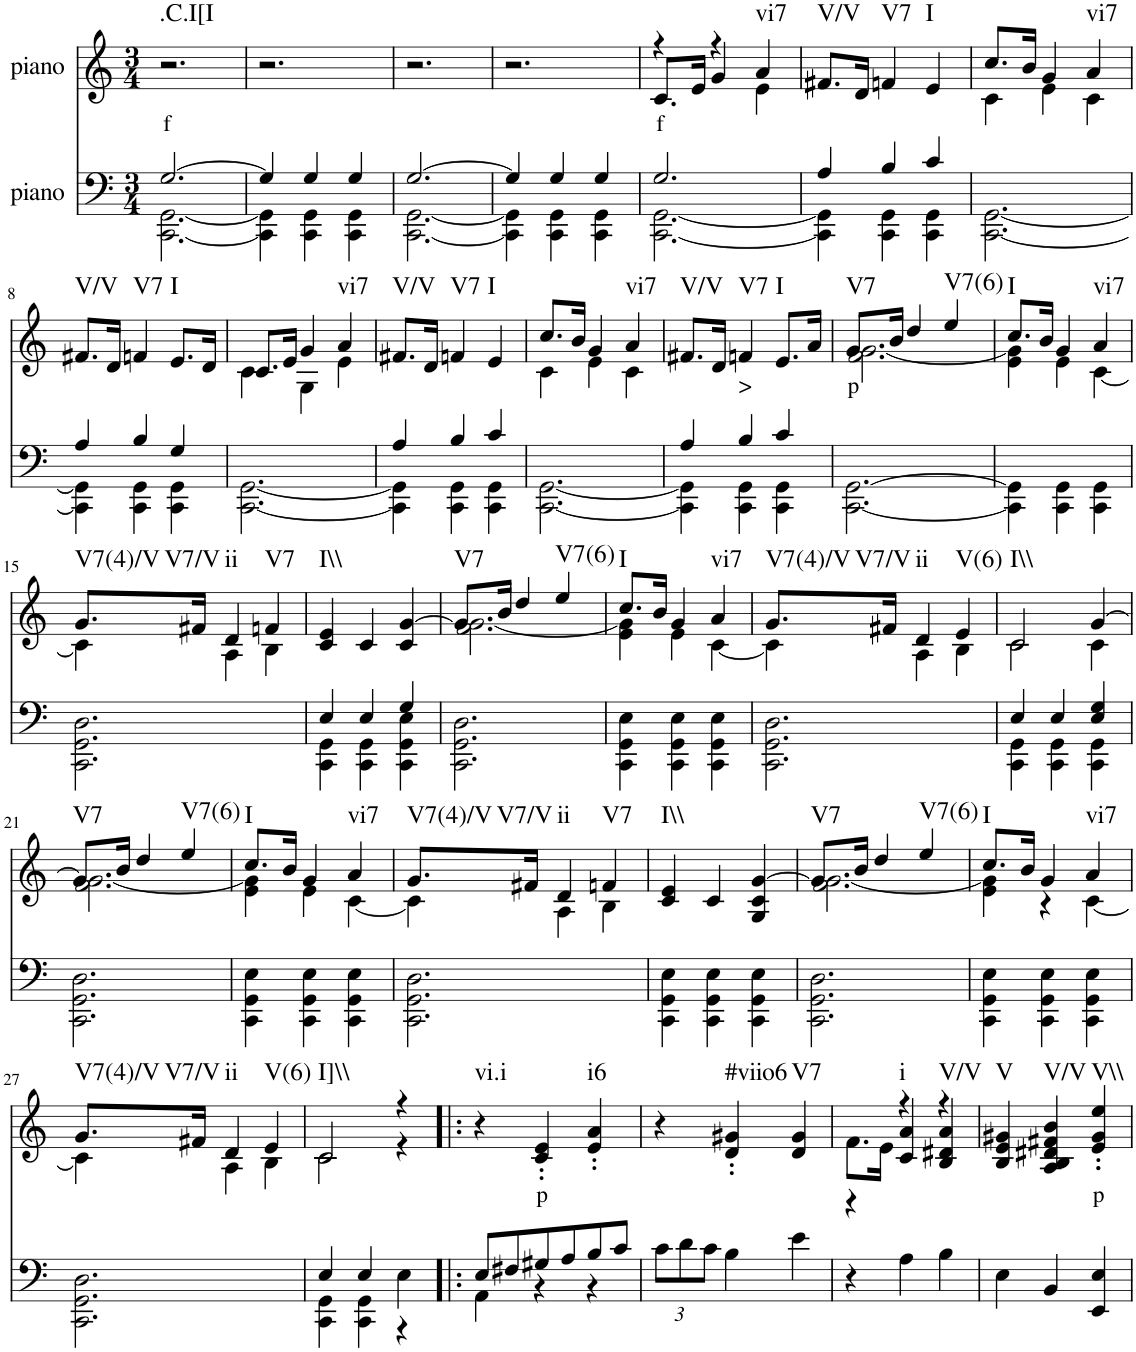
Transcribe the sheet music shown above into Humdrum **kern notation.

**kern	**kern	**text	**harte
*part2	*part1	*part1	*part1
*staff2	*staff1	*staff1	*
*I"piano	*I"piano	*	*
*I'Pno	*I'Pno	*	*
*clefF4	*clefG2	*	*
*k[]	*k[]	*	*
*M3/4	*M3/4	*	*
=1	=1	=1	=1
*^	*	*	*
!	!	!	!LO:LY:b	!LO:H:kt=.C.I[I
[2.G/	[2.CC\ [2.GG\	2.r	f	N
=2	=2	=2	=2	=2
4G/]	4CC\] 4GG\]	2.r	.	.
4G/	4CC\ 4GG\	.	.	.
4G/	4CC\ 4GG\	.	.	.
=3	=3	=3	=3	=3
[2.G/	[2.CC\ [2.GG\	2.r	.	.
=4	=4	=4	=4	=4
4G/]	4CC\] 4GG\]	2.r	.	.
4G/	4CC\ 4GG\	.	.	.
4G/	4CC\ 4GG\	.	.	.
=5	=5	=5	=5	=5
*	*	*^	*	*
!	!	!	!	!LO:LY:b	!
2.G/	[2.CC\ [2.GG\	4r	8.c/L	f	.
.	.	.	16e/Jk	.	.
.	.	4r	4g/	.	.
!	!	!	!	!	!LO:H:kt=vi7
.	.	4a/	4e\	.	N
=6	=6	=6	=6	=6	=6
!	!	!	!	!	!LO:H:kt=V/V
*	*	*v	*v	*	*
4A/	4CC\] 4GG\]	8.f#X/L	.	N
.	.	16d/Jk	.	.
!	!	!	!	!LO:H:kt=V7
4B/	4CC\ 4GG\	4fn/	.	N
!	!	!	!	!LO:H:kt=I
4c/	4CC\ 4GG\	4e/	.	N
*v	*v	*	*	*
=7	=7	=7	=7
*	*^	*	*
[2.CC\ [2.GG\	8.cc/L	4c\	.	.
.	16b/Jk	.	.	.
.	4g/	4e\	.	.
!	!	!	!	!LO:H:kt=vi7
.	4a/	4c\	.	N
!!LO:LB:g=z
=8	=8	=8	=8	=8
*^	*	*	*	*
!	!	!	!	!	!LO:H:kt=V/V
*	*	*v	*v	*	*
4A/	4CC\] 4GG\]	8.f#X/L	.	N
.	.	16d/Jk	.	.
!	!	!	!	!LO:H:kt=V7
4B/	4CC\ 4GG\	4fn/	.	N
!	!	!	!	!LO:H:kt=I
4G/	4CC\ 4GG\	8.e/L	.	N
.	.	16d/Jk	.	.
*v	*v	*	*	*
=9	=9	=9	=9
*	*^	*	*
[2.CC\ [2.GG\	8.c/L	4c\	.	.
.	16e/Jk	.	.	.
.	4g/	4G\	.	.
!	!	!	!	!LO:H:kt=vi7
.	4a/	4e\	.	N
=10	=10	=10	=10	=10
*^	*	*	*	*
!	!	!	!	!	!LO:H:kt=V/V
*	*	*v	*v	*	*
4A/	4CC\] 4GG\]	8.f#X/L	.	N
.	.	16d/Jk	.	.
!	!	!	!	!LO:H:kt=V7
4B/	4CC\ 4GG\	4fn/	.	N
!	!	!	!	!LO:H:kt=I
4c/	4CC\ 4GG\	4e/	.	N
*v	*v	*	*	*
=11	=11	=11	=11
*	*^	*	*
[2.CC\ [2.GG\	8.cc/L	4c\	.	.
.	16b/Jk	.	.	.
.	4g/	4e\	.	.
!	!	!	!	!LO:H:kt=vi7
.	4a/	4c\	.	N
=12	=12	=12	=12	=12
*^	*	*	*	*
!	!	!	!	!	!LO:H:kt=V/V
*	*	*v	*v	*	*
4A/	4CC\] 4GG\]	8.f#X/L	.	N
.	.	16d/Jk	.	.
!	!	!	!LO:LY:b	!LO:H:kt=V7
4B/	4CC\ 4GG\	4fn/	>	N
!	!	!	!	!LO:H:kt=I
4c/	4CC\ 4GG\	8.e/L	.	N
.	.	16a/Jk	.	.
*v	*v	*	*	*
=13	=13	=13	=13
*	*^	*	*
!	!	!	!LO:LY:b	!LO:H:kt=V7
[2.CC\ [2.GG\	8.g/L	2.f\ [2.g\	p	N
.	16b/Jk	.	.	.
.	4dd/	.	.	.
!	!	!	!	!LO:H:kt=V7(6)
.	4ee/	.	.	N
=14	=14	=14	=14	=14
!	!	!	!	!LO:H:kt=I
4CC\] 4GG\]	8.cc/L	4e\ 4g\]	.	N
.	16b/Jk	.	.	.
4CC\ 4GG\	4g/	4e\	.	.
!	!	!	!	!LO:H:kt=vi7
4CC\ 4GG\	4a/	[4c\	.	N
!!LO:LB:g=z	!!
=15	=15	=15	=15	=15
!	!	!	!	!LO:H:n=1:kt=V7(4)/V
!	!	!	!	!LO:H:n=2:kt=V7/V
2.CC\ 2.GG\ 2.D\	8.g/L	4c\]	.	N N
.	16f#X/Jk	.	.	.
!	!	!	!	!LO:H:kt=ii
.	4d/	4A\	.	N
!	!	!	!	!LO:H:kt=V7
.	4fn/	4B\	.	N
=16	=16	=16	=16	=16
*^	*	*	*	*
!	!	!	!	!	!LO:H:kt=I\\
*	*	*v	*v	*	*
4E/	4CC\ 4GG\	4c/ 4e/	.	N
4E/	4CC\ 4GG\	4c/	.	.
4G/	4CC\ 4GG\ 4E\	4c/ [4g/	.	.
=17	=17	=17	=17	=17
*	*	*^	*	*
!	!	!	!	!	!LO:H:kt=V7
*v	*v	*	*	*	*
2.CC\ 2.GG\ 2.D\	8.g/L]	2.f\ [2.g\	.	N
.	16b/Jk	.	.	.
.	4dd/	.	.	.
!	!	!	!	!LO:H:kt=V7(6)
.	4ee/	.	.	N
=18	=18	=18	=18	=18
!	!	!	!	!LO:H:kt=I
4CC\ 4GG\ 4E\	8.cc/L	4e\ 4g\]	.	N
.	16b/Jk	.	.	.
4CC\ 4GG\ 4E\	4g/	4e\	.	.
!	!	!	!	!LO:H:kt=vi7
4CC\ 4GG\ 4E\	4a/	[4c\	.	N
=19	=19	=19	=19	=19
!	!	!	!	!LO:H:n=1:kt=V7(4)/V
!	!	!	!	!LO:H:n=2:kt=V7/V
2.CC\ 2.GG\ 2.D\	8.g/L	4c\]	.	N N
.	16f#X/Jk	.	.	.
!	!	!	!	!LO:H:kt=ii
.	4d/	4A\	.	N
!	!	!	!	!LO:H:kt=V(6)
.	4e/	4B\	.	N
=20	=20	=20	=20	=20
*^	*	*	*	*
!	!	!	!	!	!LO:H:kt=I\\
4E/	4CC\ 4GG\	2c/	2c\	.	N
4E/	4CC\ 4GG\	.	.	.	.
4E/ 4G/	4CC\ 4GG\	[4g/	4c\	.	.
!!LO:LB:g=z	!!
=21	=21	=21	=21	=21	=21
!	!	!	!	!	!LO:H:kt=V7
*v	*v	*	*	*	*
2.CC\ 2.GG\ 2.D\	8.g/L]	2.f\ [2.g\	.	N
.	16b/Jk	.	.	.
.	4dd/	.	.	.
!	!	!	!	!LO:H:kt=V7(6)
.	4ee/	.	.	N
=22	=22	=22	=22	=22
!	!	!	!	!LO:H:kt=I
4CC\ 4GG\ 4E\	8.cc/L	4e\ 4g\]	.	N
.	16b/Jk	.	.	.
4CC\ 4GG\ 4E\	4g/	4e\	.	.
!	!	!	!	!LO:H:kt=vi7
4CC\ 4GG\ 4E\	4a/	[4c\	.	N
=23	=23	=23	=23	=23
!	!	!	!	!LO:H:n=1:kt=V7(4)/V
!	!	!	!	!LO:H:n=2:kt=V7/V
2.CC\ 2.GG\ 2.D\	8.g/L	4c\]	.	N N
.	16f#X/Jk	.	.	.
!	!	!	!	!LO:H:kt=ii
.	4d/	4A\	.	N
!	!	!	!	!LO:H:kt=V7
.	4fn/	4B\	.	N
=24	=24	=24	=24	=24
!	!	!	!	!LO:H:kt=I\\
*	*v	*v	*	*
4CC\ 4GG\ 4E\	4c/ 4e/	.	N
4CC\ 4GG\ 4E\	4c/	.	.
4CC\ 4GG\ 4E\	4G/ 4c/ [4g/	.	.
=25	=25	=25	=25
*	*^	*	*
!	!	!	!	!LO:H:kt=V7
2.CC\ 2.GG\ 2.D\	8.g/L]	2.f\ [2.g\	.	N
.	16b/Jk	.	.	.
.	4dd/	.	.	.
!	!	!	!	!LO:H:kt=V7(6)
.	4ee/	.	.	N
=26	=26	=26	=26	=26
!	!	!	!	!LO:H:kt=I
4CC\ 4GG\ 4E\	8.cc/L	4e\ 4g\]	.	N
.	16b/Jk	.	.	.
4CC\ 4GG\ 4E\	4g/	4r	.	.
!	!	!	!	!LO:H:kt=vi7
4CC\ 4GG\ 4E\	4a/	[4c\	.	N
!!LO:LB:g=z	!!
=27	=27	=27	=27	=27
!	!	!	!	!LO:H:n=1:kt=V7(4)/V
!	!	!	!	!LO:H:n=2:kt=V7/V
2.CC\ 2.GG\ 2.D\	8.g/L	4c\]	.	N N
.	16f#X/Jk	.	.	.
!	!	!	!	!LO:H:kt=ii
.	4d/	4A\	.	N
!	!	!	!	!LO:H:kt=V(6)
.	4e/	4B\	.	N
=28	=28	=28	=28	=28
*^	*	*	*	*
!	!	!	!	!	!LO:H:kt=I]\\
4E/	4CC\ 4GG\	2c\	2c/	.	N
4E/	4CC\ 4GG\	.	.	.	.
4E\	4r	4r	4r	.	.
=29!|:	=29!|:	=29!|:	=29!|:	=29!|:	=29!|:
!	!	!	!	!	!LO:H:kt=vi.i
*	*	*v	*v	*	*
8E/L	4AA\	4r	.	N
8F#X/	.	.	.	.
!	!	!	!LO:LY:b	!
8G#X/	4r	4c/' 4e/'	p	.
8A/	.	.	.	.
!	!	!	!	!LO:H:kt=i6
8B/	4r	4e/' 4a/'	.	N
8c/J	.	.	.	.
*v	*v	*	*	*
=30	=30	=30	=30
*Xbrackettup	*	*	*
12c\L	4r	.	.
12d\	.	.	.
12c\J	.	.	.
!	!	!	!LO:H:kt=#viio6
4B\	4d/' 4g#X/'	.	N
!	!	!	!LO:H:kt=V7
4e\	4d/ 4g#/	.	N
=31	=31	=31	=31
*	*^	*	*
4r	8.f\L	4r	.	.
.	16e\Jk	.	.	.
!	!	!	!	!LO:H:kt=i
4A\	4r	4c/ 4a/	.	N
!	!	!	!	!LO:H:kt=V/V
4B\	4r	4B/ 4d#X/ 4a/	.	N
=32	=32	=32	=32	=32
!	!	!	!	!LO:H:kt=V
*	*v	*v	*	*
4E\	4B/ 4e/ 4g#X/	.	N
!	!	!	!LO:H:kt=V/V
4BB/	4A/ 4B/ 4d#X/ 4f#X/ 4b/	.	N
!	!	!LO:LY:b	!LO:H:kt=V\\
4EE/ 4E/	4e/' 4g#/' 4ee/'	p	N
=	=	=	=
*-	*-	*-	*-
